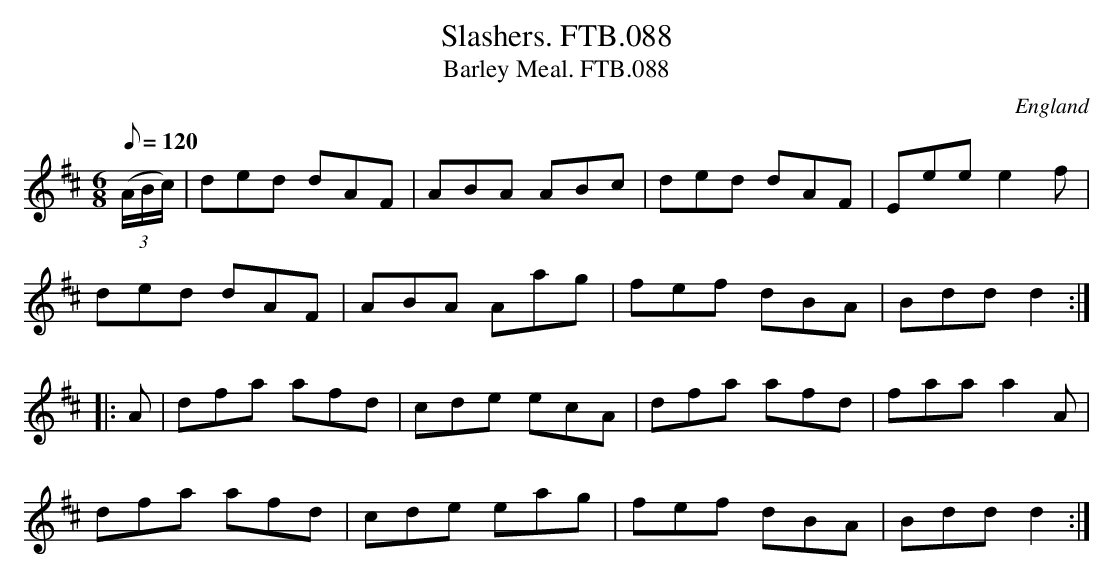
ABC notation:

X:1
T:Slashers. FTB.088
T:Barley Meal. FTB.088
M:6/8
L:1/8
Q:120
O:England
K:D
((3A/B/c/)|ded dAF|ABA ABc|ded dAF|Eee e2f|
ded dAF|ABA Aag|fef dBA|Bdd d2:|
|:A|dfa afd|cde ecA|dfa afd|faa a2A|
dfa afd|cde eag|fef dBA|Bdd d2:|
